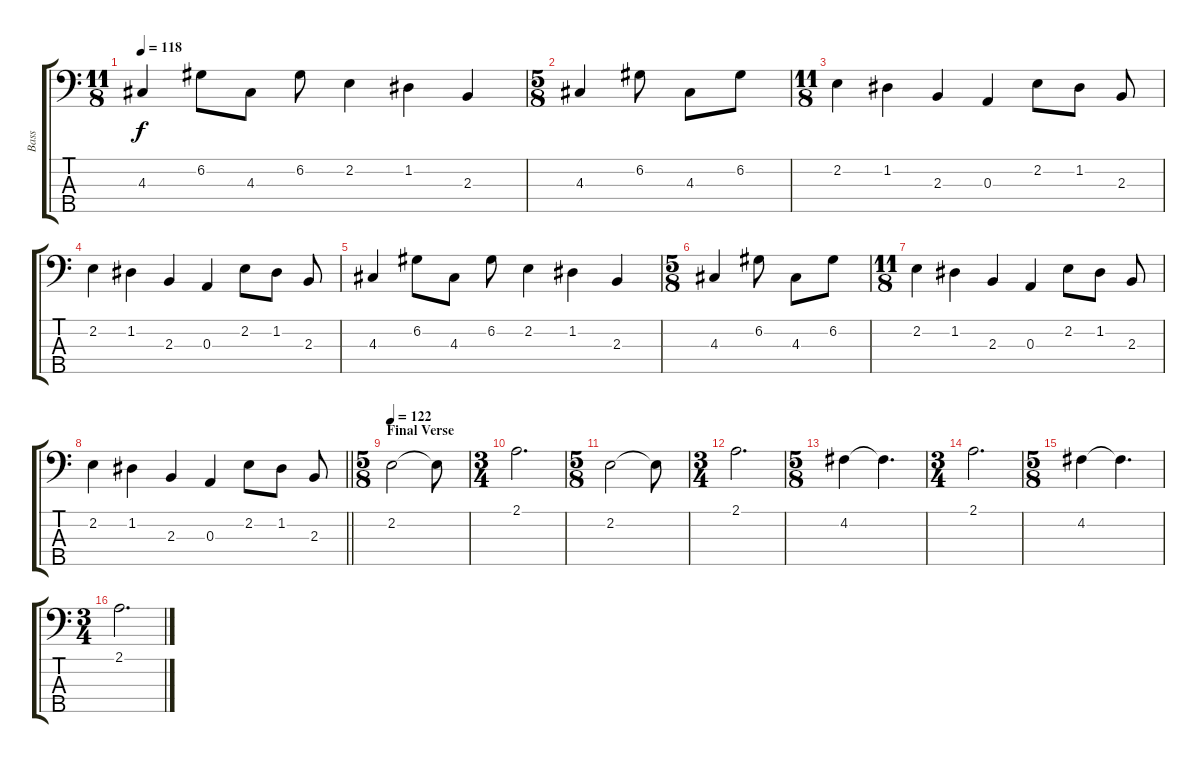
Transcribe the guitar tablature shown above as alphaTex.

\track ("Bass" "Bass") {instrument electricbassfinger}
\staff {score tabs}
\tuning (G2 D2 A1 E1 B0) {hide}
\ts (11 8)
\tempo 118
\clef f4
\ks c
4.3.4{dy f} 6.2.8 4.3.8 6.2.8 2.2.4 1.2.4 2.3.4 |
\ts (5 8)
4.3.4 6.2.8 4.3.8 6.2.8 |
\ts (11 8)
2.2.4 1.2.4 2.3.4 0.3.4 2.2.8 1.2.8 2.3.8 |
2.2.4 1.2.4 2.3.4 0.3.4 2.2.8 1.2.8 2.3.8 |
4.3.4 6.2.8 4.3.8 6.2.8 2.2.4 1.2.4 2.3.4 |
\ts (5 8)
4.3.4 6.2.8 4.3.8 6.2.8 |
\ts (11 8)
2.2.4 1.2.4 2.3.4 0.3.4 2.2.8 1.2.8 2.3.8 |
\barLineRight lightlight
2.2.4 1.2.4 2.3.4 0.3.4 2.2.8 1.2.8 2.3.8 |
\ts (5 8)
\section ("" "Final Verse")
\tempo 122
2.2.2 2.2{t}.8 |
\ts (3 4)
2.1.2{d} |
\ts (5 8)
2.2.2 2.2{t}.8 |
\ts (3 4)
2.1.2{d} |
\ts (5 8)
4.2.4 4.2{t}.4{d} |
\ts (3 4)
2.1.2{d} |
\ts (5 8)
4.2.4 4.2{t}.4{d} |
\ts (3 4)
2.1.2{d}
